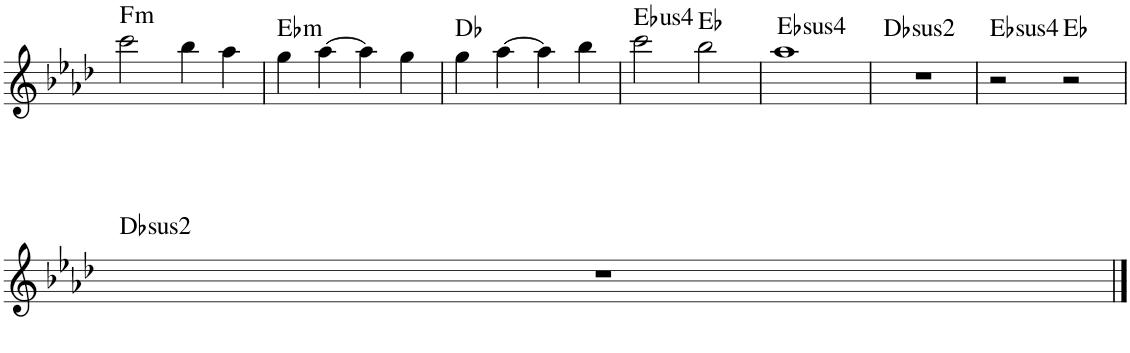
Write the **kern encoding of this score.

**kern	**harte
*part1	*part1
*staff1	*
*I"Piano	*
*I'Pno.	*
!!LO:PB:g=z
*clefG2	*
*k[b-e-a-d-]	*
*M4/4	*
=49	=49
!	!LO:H:kt=m
2ccc\	F:min
4bb-\	.
4aa-\	.
=50	=50
!	!LO:H:kt=m
4gg\	Eb:min
[4aa-\	.
4aa-\]	.
4gg\	.
=51	=51
4gg\	Db:maj
[4aa-\	.
4aa-\]	.
4bb-\	.
=52	=52
!	!LO:H:kt=us
2ccc\	.
2bb-\	Eb:maj
=53	=53
!	!LO:H:kt=4
1aa-	Eb:sus4
=54	=54
!	!LO:H:kt=2
1r	Db:(1,2,5)
=55	=55
!	!LO:H:kt=4
2r	Eb:sus4
2r	Eb:maj
!!LO:LB:g=z
=56	=56
!	!LO:H:kt=2
1r	Db:(1,2,5)
==	==
*-	*-
